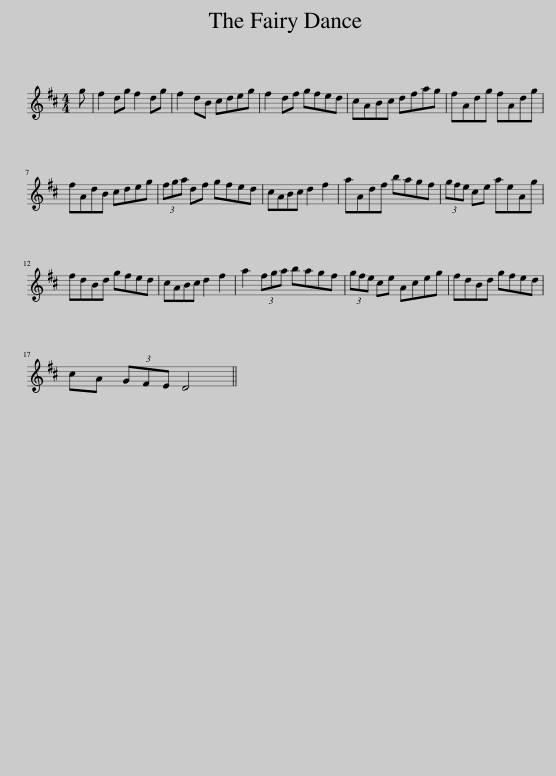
X:1
L:1/8
M:4/4
I:linebreak $
K:D
V:1 treble
V:1
 g | f2 dg f2 dg | f2 dB cdeg | f2 df gfed | cABc dfag | %5
 fAdg fAdg |$ fAdB cdeg | (3fga df gfed | cABc d2 f2 | aAdf bagf | %10
 (3gfe ce aeAg |$ fdBd gfed | cABc d2 f2 | a2 (3fga bagf | (3gfe ce Aceg | %15
 fdBd gfed |$ cA (3GFE D4 || %17
